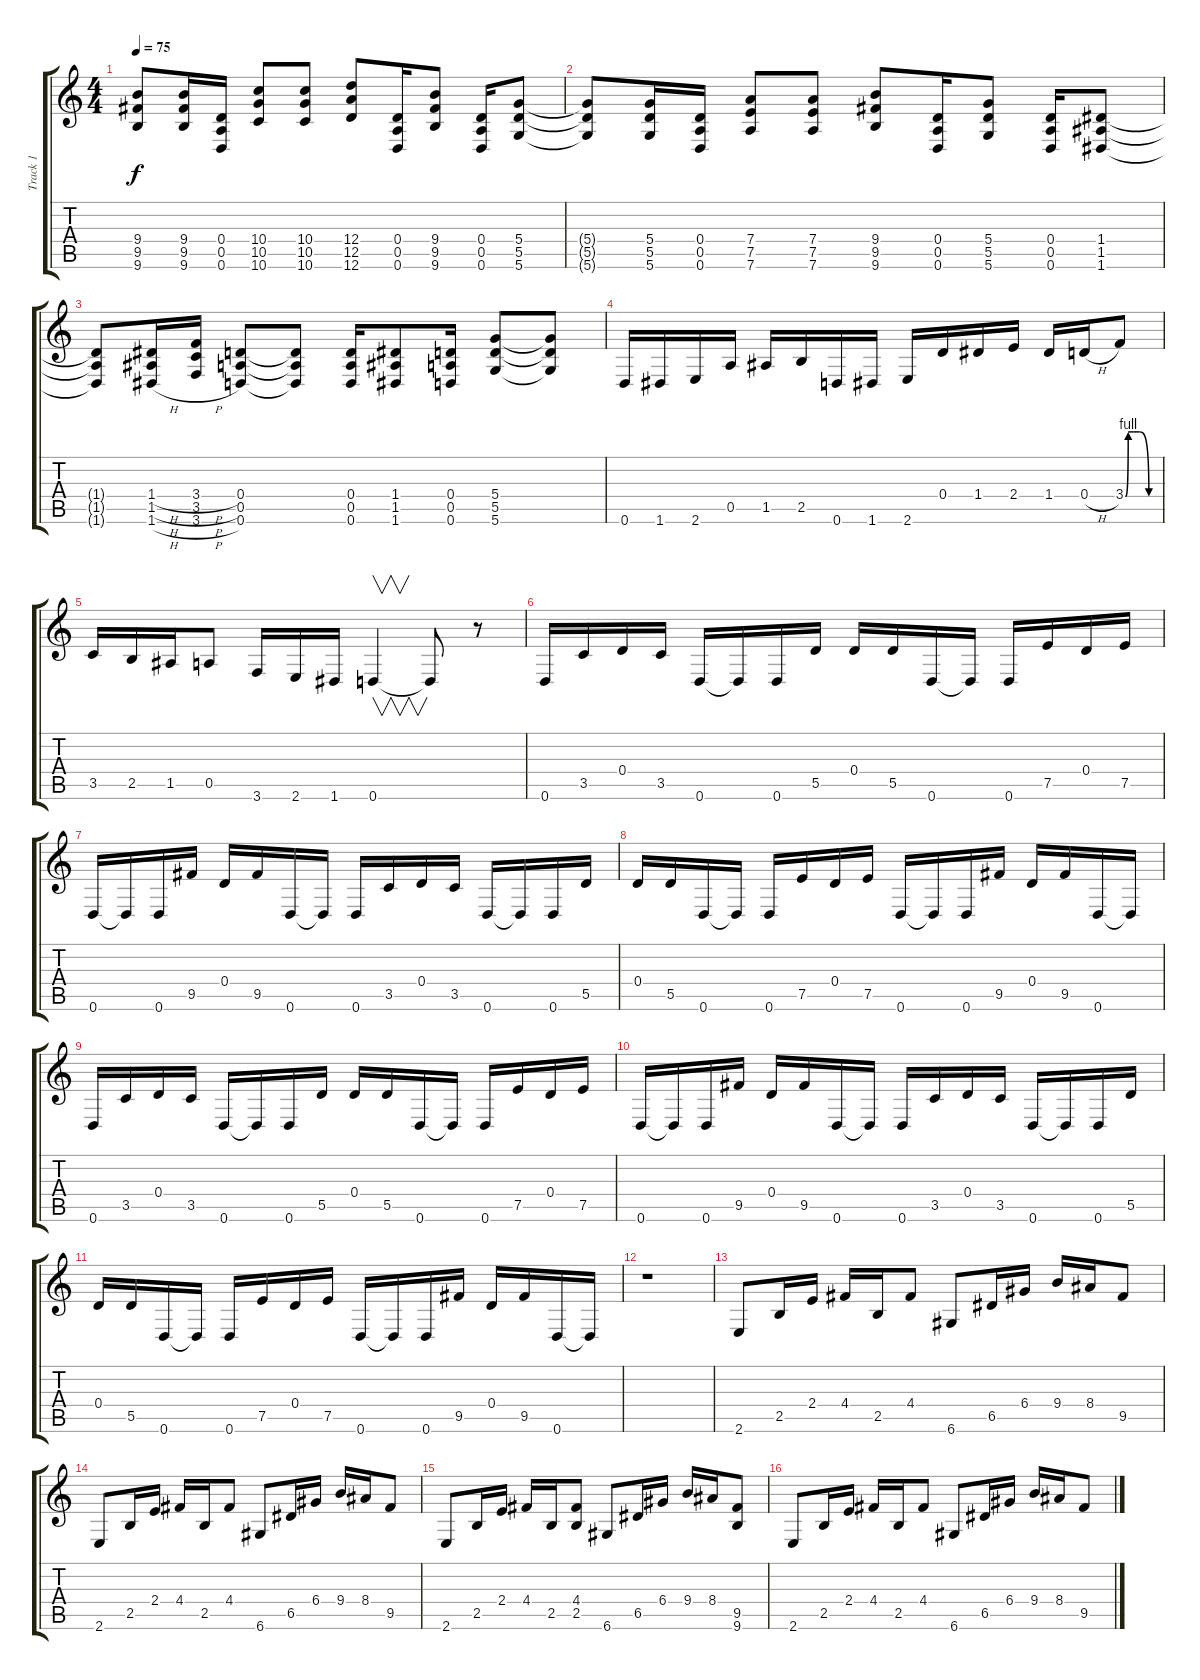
\track ("Track 1" "Track 1") {instrument distortionguitar}
\staff {score tabs}
\tuning (E4 B3 G3 D3 A2 D2) {hide}
\ts (4 4)
\tempo 75
\clef g2
\ks c
(9.4 9.5 9.6).8{dy f} (9.4 9.5 9.6).16 (0.4 0.5 0.6).16 (10.4 10.5 10.6).8 (10.4 10.5 10.6).8 (12.4 12.5 12.6).8 (0.4 0.5 0.6).16 (9.4 9.5 9.6).8 (0.4 0.5 0.6).16 (5.4 5.5 5.6).8 |
(5.4{t} 5.5{t} 5.6{t}).8 (5.4 5.5 5.6).16 (0.4 0.5 0.6).16 (7.4 7.5 7.6).8 (7.4 7.5 7.6).8 (9.4 9.5 9.6).8 (0.4 0.5 0.6).16 (5.4 5.5 5.6).8 (0.4 0.5 0.6).16 (1.4 1.5 1.6).8 |
(1.4{t} 1.5{t} 1.6{t}).8 (1.4{h} 1.5{h} 1.6{h}).16 (3.4{h} 3.5{h} 3.6{h}).16 (0.4 0.5 0.6).8 (0.4{t} 0.5{t} 0.6{t}).8 (0.4 0.5 0.6).16 (1.4 1.5 1.6).8 (0.4 0.5 0.6).16 (5.4 5.5 5.6).8 (5.4{t} 5.5{t} 5.6{t}).8 |
0.6.16 1.6.16 2.6.16 0.5.16 1.5.16 2.5.16 0.6.16 1.6.16 2.6.16 0.4.16 1.4.16 2.4.16 1.4.16 0.4{h}.16 3.4{be (custom 0 0 5 4 15 4 25 4 42 0 50 0 60 0)}.8 |
3.5.16 2.5.16 1.5.16 0.5.8 3.6.16 2.6.16 1.6.16 0.6.4{v} 0.6{t}.8 r.8 |
0.6.16 3.5.16 0.4.16 3.5.16 0.6.16 0.6{t}.16 0.6.16 5.5.16 0.4.16 5.5.16 0.6.16 0.6{t}.16 0.6.16 7.5.16 0.4.16 7.5.16 |
0.6.16 0.6{t}.16 0.6.16 9.5.16 0.4.16 9.5.16 0.6.16 0.6{t}.16 0.6.16 3.5.16 0.4.16 3.5.16 0.6.16 0.6{t}.16 0.6.16 5.5.16 |
0.4.16 5.5.16 0.6.16 0.6{t}.16 0.6.16 7.5.16 0.4.16 7.5.16 0.6.16 0.6{t}.16 0.6.16 9.5.16 0.4.16 9.5.16 0.6.16 0.6{t}.16 |
0.6.16 3.5.16 0.4.16 3.5.16 0.6.16 0.6{t}.16 0.6.16 5.5.16 0.4.16 5.5.16 0.6.16 0.6{t}.16 0.6.16 7.5.16 0.4.16 7.5.16 |
0.6.16 0.6{t}.16 0.6.16 9.5.16 0.4.16 9.5.16 0.6.16 0.6{t}.16 0.6.16 3.5.16 0.4.16 3.5.16 0.6.16 0.6{t}.16 0.6.16 5.5.16 |
0.4.16 5.5.16 0.6.16 0.6{t}.16 0.6.16 7.5.16 0.4.16 7.5.16 0.6.16 0.6{t}.16 0.6.16 9.5.16 0.4.16 9.5.16 0.6.16 0.6{t}.16 |
r.1 |
2.6.8 2.5.16 2.4.16 4.4.16 2.5.16 4.4.8 6.6.8 6.5.16 6.4.16 9.4.16 8.4.16 9.5.8 |
2.6.8 2.5.16 2.4.16 4.4.16 2.5.16 4.4.8 6.6.8 6.5.16 6.4.16 9.4.16 8.4.16 9.5.8 |
2.6.8 2.5.16 2.4.16 4.4.16 2.5.16 (4.4 2.5).8 6.6.8 6.5.16 6.4.16 9.4.16 8.4.16 (9.5 9.6).8 |
2.6.8 2.5.16 2.4.16 4.4.16 2.5.16 4.4.8 6.6.8 6.5.16 6.4.16 9.4.16 8.4.16 9.5.8
